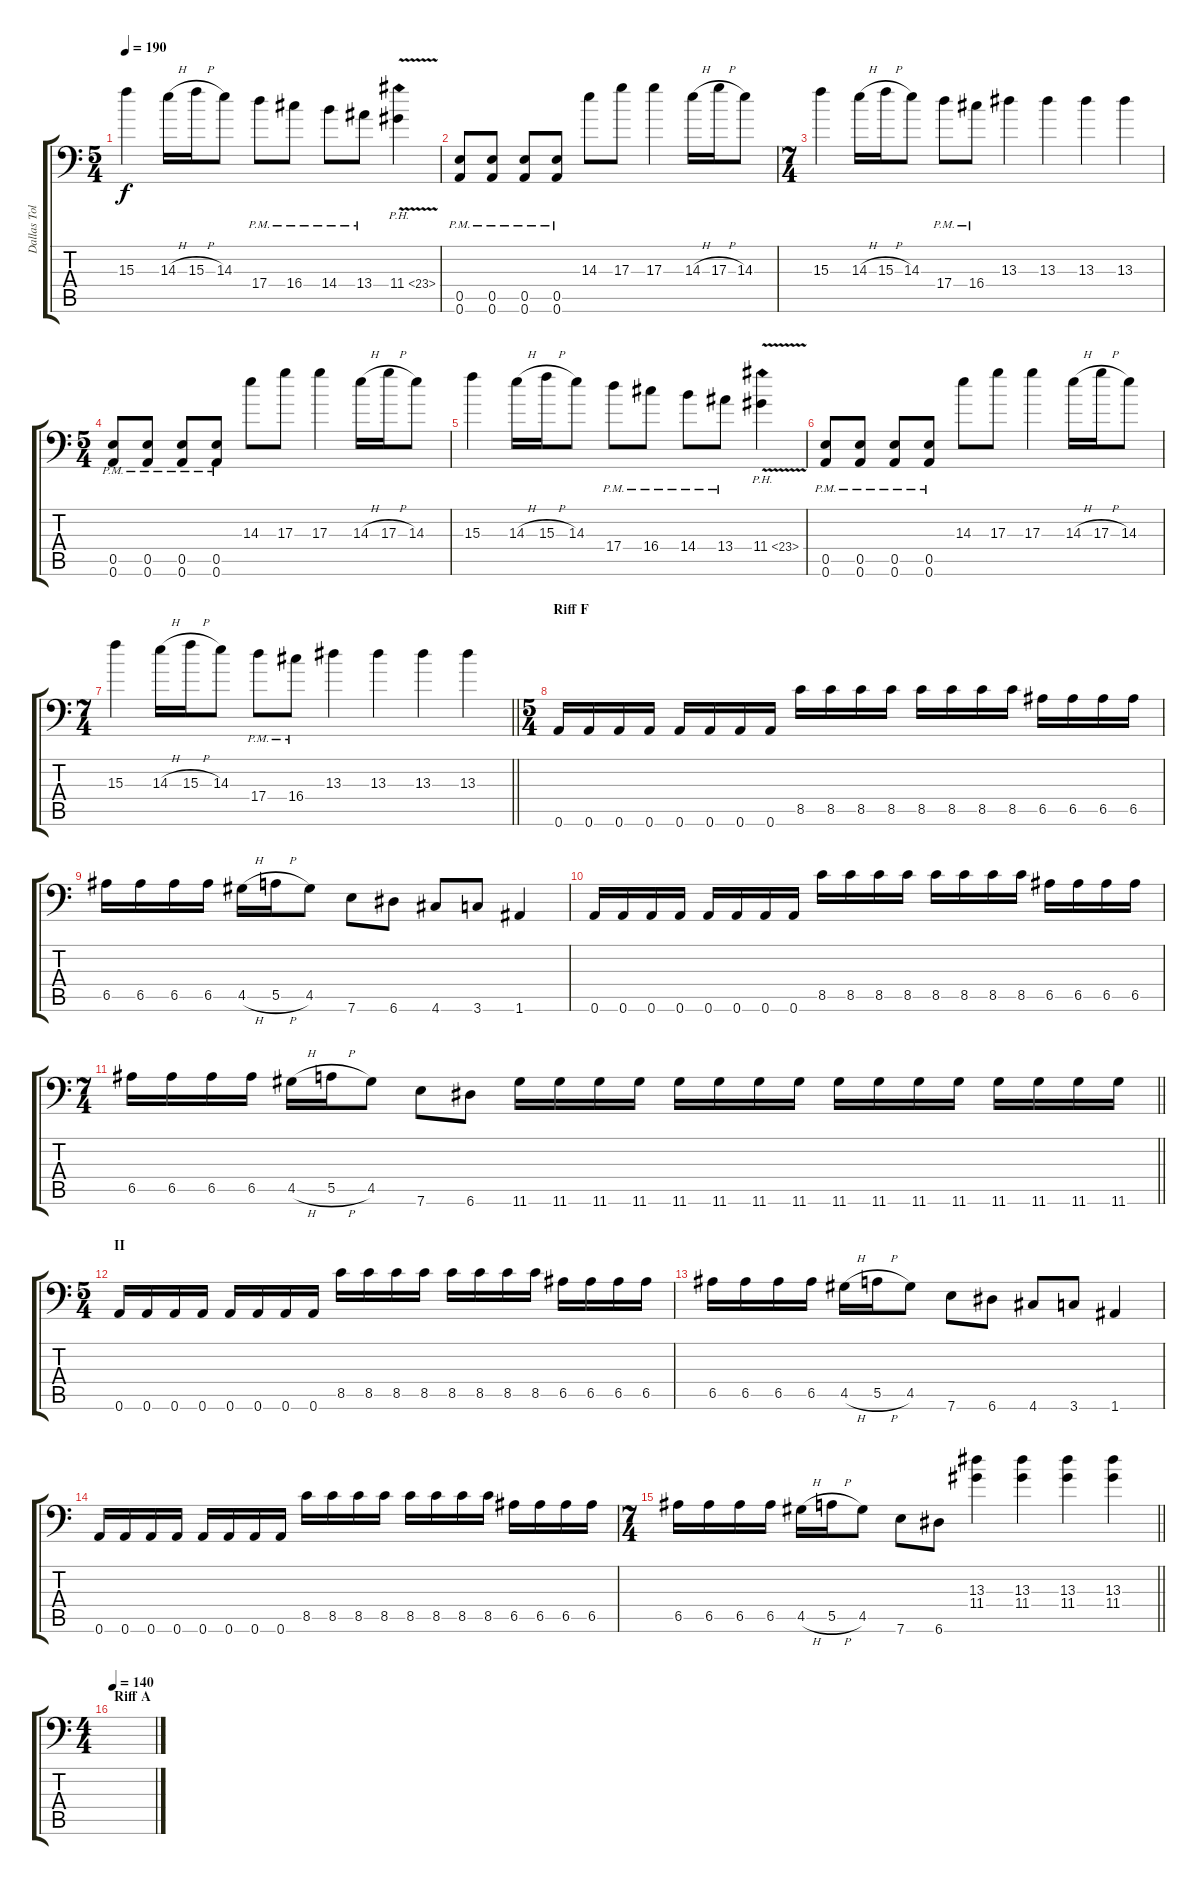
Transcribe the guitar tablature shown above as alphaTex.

\track ("Dallas Toller-Wade" "Dallas Tol") {instrument distortionguitar}
\staff {score tabs}
\tuning (B3 Gb3 D3 A2 E2 A1) {hide}
\ts (5 4)
\tempo 190
\clef f4
\ks c
15.3.4{dy f} 14.3{h}.16 15.3{h}.16 14.3.8 17.4{pm}.8 16.4{pm}.8 14.4{pm}.8 13.4{pm}.8 11.4{ph 12 v}.4 |
(0.5{pm} 0.6{pm}).8 (0.5{pm} 0.6{pm}).8 (0.5{pm} 0.6{pm}).8 (0.5{pm} 0.6{pm}).8 14.3.8 17.3.8 17.3.4 14.3{h}.16 17.3{h}.16 14.3.8 |
\ts (7 4)
15.3.4 14.3{h}.16 15.3{h}.16 14.3.8 17.4{pm}.8 16.4{pm}.8 13.3.4 13.3.4 13.3.4 13.3.4 |
\ts (5 4)
(0.5{pm} 0.6{pm}).8 (0.5{pm} 0.6{pm}).8 (0.5{pm} 0.6{pm}).8 (0.5{pm} 0.6{pm}).8 14.3.8 17.3.8 17.3.4 14.3{h}.16 17.3{h}.16 14.3.8 |
15.3.4 14.3{h}.16 15.3{h}.16 14.3.8 17.4{pm}.8 16.4{pm}.8 14.4{pm}.8 13.4{pm}.8 11.4{ph 12 v}.4 |
(0.5{pm} 0.6{pm}).8 (0.5{pm} 0.6{pm}).8 (0.5{pm} 0.6{pm}).8 (0.5{pm} 0.6{pm}).8 14.3.8 17.3.8 17.3.4 14.3{h}.16 17.3{h}.16 14.3.8 |
\ts (7 4)
\barLineRight lightlight
15.3.4 14.3{h}.16 15.3{h}.16 14.3.8 17.4{pm}.8 16.4{pm}.8 13.3.4 13.3.4 13.3.4 13.3.4 |
\ts (5 4)
\section ("" "Riff F")
0.6.16 0.6.16 0.6.16 0.6.16 0.6.16 0.6.16 0.6.16 0.6.16 8.5.16 8.5.16 8.5.16 8.5.16 8.5.16 8.5.16 8.5.16 8.5.16 6.5.16 6.5.16 6.5.16 6.5.16 |
6.5.16 6.5.16 6.5.16 6.5.16 4.5{h}.16 5.5{h}.16 4.5.8 7.6.8 6.6.8 4.6.8 3.6.8 1.6.4 |
0.6.16 0.6.16 0.6.16 0.6.16 0.6.16 0.6.16 0.6.16 0.6.16 8.5.16 8.5.16 8.5.16 8.5.16 8.5.16 8.5.16 8.5.16 8.5.16 6.5.16 6.5.16 6.5.16 6.5.16 |
\ts (7 4)
\barLineRight lightlight
6.5.16 6.5.16 6.5.16 6.5.16 4.5{h}.16 5.5{h}.16 4.5.8 7.6.8 6.6.8 11.6.16 11.6.16 11.6.16 11.6.16 11.6.16 11.6.16 11.6.16 11.6.16 11.6.16 11.6.16 11.6.16 11.6.16 11.6.16 11.6.16 11.6.16 11.6.16 |
\ts (5 4)
\section ("" "II")
0.6.16 0.6.16 0.6.16 0.6.16 0.6.16 0.6.16 0.6.16 0.6.16 8.5.16 8.5.16 8.5.16 8.5.16 8.5.16 8.5.16 8.5.16 8.5.16 6.5.16 6.5.16 6.5.16 6.5.16 |
6.5.16 6.5.16 6.5.16 6.5.16 4.5{h}.16 5.5{h}.16 4.5.8 7.6.8 6.6.8 4.6.8 3.6.8 1.6.4 |
0.6.16 0.6.16 0.6.16 0.6.16 0.6.16 0.6.16 0.6.16 0.6.16 8.5.16 8.5.16 8.5.16 8.5.16 8.5.16 8.5.16 8.5.16 8.5.16 6.5.16 6.5.16 6.5.16 6.5.16 |
\ts (7 4)
\barLineRight lightlight
6.5.16 6.5.16 6.5.16 6.5.16 4.5{h}.16 5.5{h}.16 4.5.8 7.6.8 6.6.8 (13.3 11.4).4 (13.3 11.4).4 (13.3 11.4).4 (13.3 11.4).4 |
\ts (4 4)
\section ("" "Riff A")
\tempo 140
